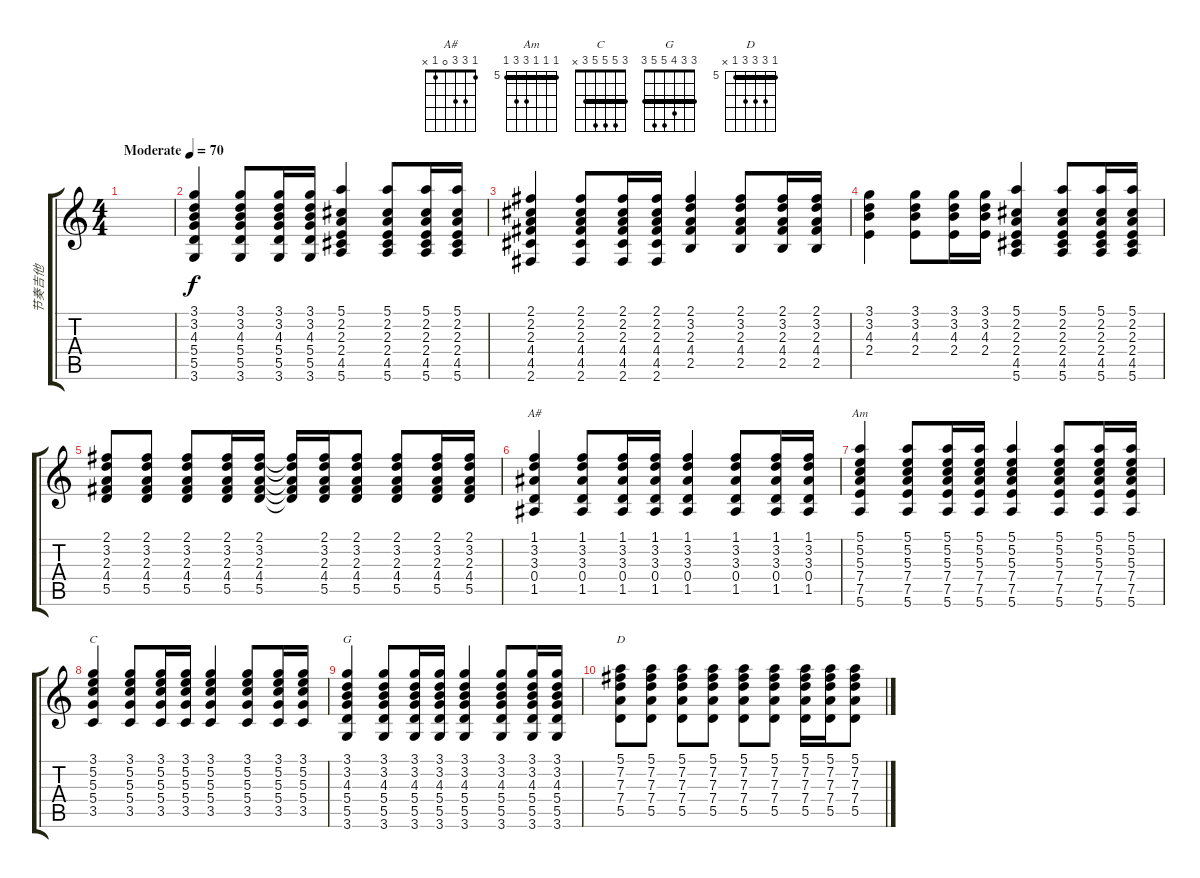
\track ("节奏吉他" "节奏吉他") {instrument acousticguitarsteel}
\staff {score tabs}
\tuning (E4 B3 G3 D3 A2 E2) {hide}
\chord ("A#" 1 3 3 0 1 x)
\chord ("Am" 5 5 5 7 7 5) {firstfret 5 barre 5}
\chord ("C" 3 5 5 5 3 x) {barre 3}
\chord ("G" 3 3 4 5 5 3) {barre 3}
\chord ("D" 5 7 7 7 5 x) {firstfret 5 barre 5}
\ts (4 4)
\tempo (70 "Moderate")
\clef g2
\ks c
|
(3.1 3.2 4.3 5.4 5.5 3.6).4 (3.1 3.2 4.3 5.4 5.5 3.6).8 (3.1 3.2 4.3 5.4 5.5 3.6).16 (3.1 3.2 4.3 5.4 5.5 3.6).16 (5.1 2.2 2.3 2.4 4.5 5.6).4 (5.1 2.2 2.3 2.4 4.5 5.6).8 (5.1 2.2 2.3 2.4 4.5 5.6).16 (5.1 2.2 2.3 2.4 4.5 5.6).16 |
(2.1 2.2 2.3 4.4 4.5 2.6).4 (2.1 2.2 2.3 4.4 4.5 2.6).8 (2.1 2.2 2.3 4.4 4.5 2.6).16 (2.1 2.2 2.3 4.4 4.5 2.6).16 (2.1 3.2 2.3 4.4 2.5).4 (2.1 3.2 2.3 4.4 2.5).8 (2.1 3.2 2.3 4.4 2.5).16 (2.1 3.2 2.3 4.4 2.5).16 |
(3.1 3.2 4.3 2.4).4{txt ""} (3.1 3.2 4.3 2.4).8 (3.1 3.2 4.3 2.4).16 (3.1 3.2 4.3 2.4).16 (5.1 2.2 2.3 2.4 4.5 5.6).4 (5.1 2.2 2.3 2.4 4.5 5.6).8 (5.1 2.2 2.3 2.4 4.5 5.6).16 (5.1 2.2 2.3 2.4 4.5 5.6).16 |
(2.1 3.2 2.3 4.4 5.5).8 (2.1 3.2 2.3 4.4 5.5).8 (2.1 3.2 2.3 4.4 5.5).8 (2.1 3.2 2.3 4.4 5.5).16 (2.1 3.2 2.3 4.4 5.5).16 (2.1{t} 3.2{t} 2.3{t} 4.4{t} 5.5{t}).16 (2.1 3.2 2.3 4.4 5.5).16 (2.1 3.2 2.3 4.4 5.5).8 (2.1 3.2 2.3 4.4 5.5).8 (2.1 3.2 2.3 4.4 5.5).16 (2.1 3.2 2.3 4.4 5.5).16 |
(1.1 3.2 3.3 0.4 1.5).4{ch "A#"} (1.1 3.2 3.3 0.4 1.5).8 (1.1 3.2 3.3 0.4 1.5).16 (1.1 3.2 3.3 0.4 1.5).16 (1.1 3.2 3.3 0.4 1.5).4 (1.1 3.2 3.3 0.4 1.5).8 (1.1 3.2 3.3 0.4 1.5).16 (1.1 3.2 3.3 0.4 1.5).16 |
(5.1 5.2 5.3 7.4 7.5 5.6).4{ch "Am"} (5.1 5.2 5.3 7.4 7.5 5.6).8 (5.1 5.2 5.3 7.4 7.5 5.6).16 (5.1 5.2 5.3 7.4 7.5 5.6).16 (5.1 5.2 5.3 7.4 7.5 5.6).4 (5.1 5.2 5.3 7.4 7.5 5.6).8 (5.1 5.2 5.3 7.4 7.5 5.6).16 (5.1 5.2 5.3 7.4 7.5 5.6).16 |
(3.1 5.2 5.3 5.4 3.5).4{ch "C"} (3.1 5.2 5.3 5.4 3.5).8 (3.1 5.2 5.3 5.4 3.5).16 (3.1 5.2 5.3 5.4 3.5).16 (3.1 5.2 5.3 5.4 3.5).4 (3.1 5.2 5.3 5.4 3.5).8 (3.1 5.2 5.3 5.4 3.5).16 (3.1 5.2 5.3 5.4 3.5).16 |
(3.1 3.2 4.3 5.4 5.5 3.6).4{ch "G"} (3.1 3.2 4.3 5.4 5.5 3.6).8 (3.1 3.2 4.3 5.4 5.5 3.6).16 (3.1 3.2 4.3 5.4 5.5 3.6).16 (3.1 3.2 4.3 5.4 5.5 3.6).4 (3.1 3.2 4.3 5.4 5.5 3.6).8 (3.1 3.2 4.3 5.4 5.5 3.6).16 (3.1 3.2 4.3 5.4 5.5 3.6).16 |
(5.1 7.2 7.3 7.4 5.5).8{ch "D"} (5.1 7.2 7.3 7.4 5.5).8 (5.1 7.2 7.3 7.4 5.5).8 (5.1 7.2 7.3 7.4 5.5).8 (5.1 7.2 7.3 7.4 5.5).8 (5.1 7.2 7.3 7.4 5.5).8 (5.1 7.2 7.3 7.4 5.5).16 (5.1 7.2 7.3 7.4 5.5).16 (5.1 7.2 7.3 7.4 5.5).8
